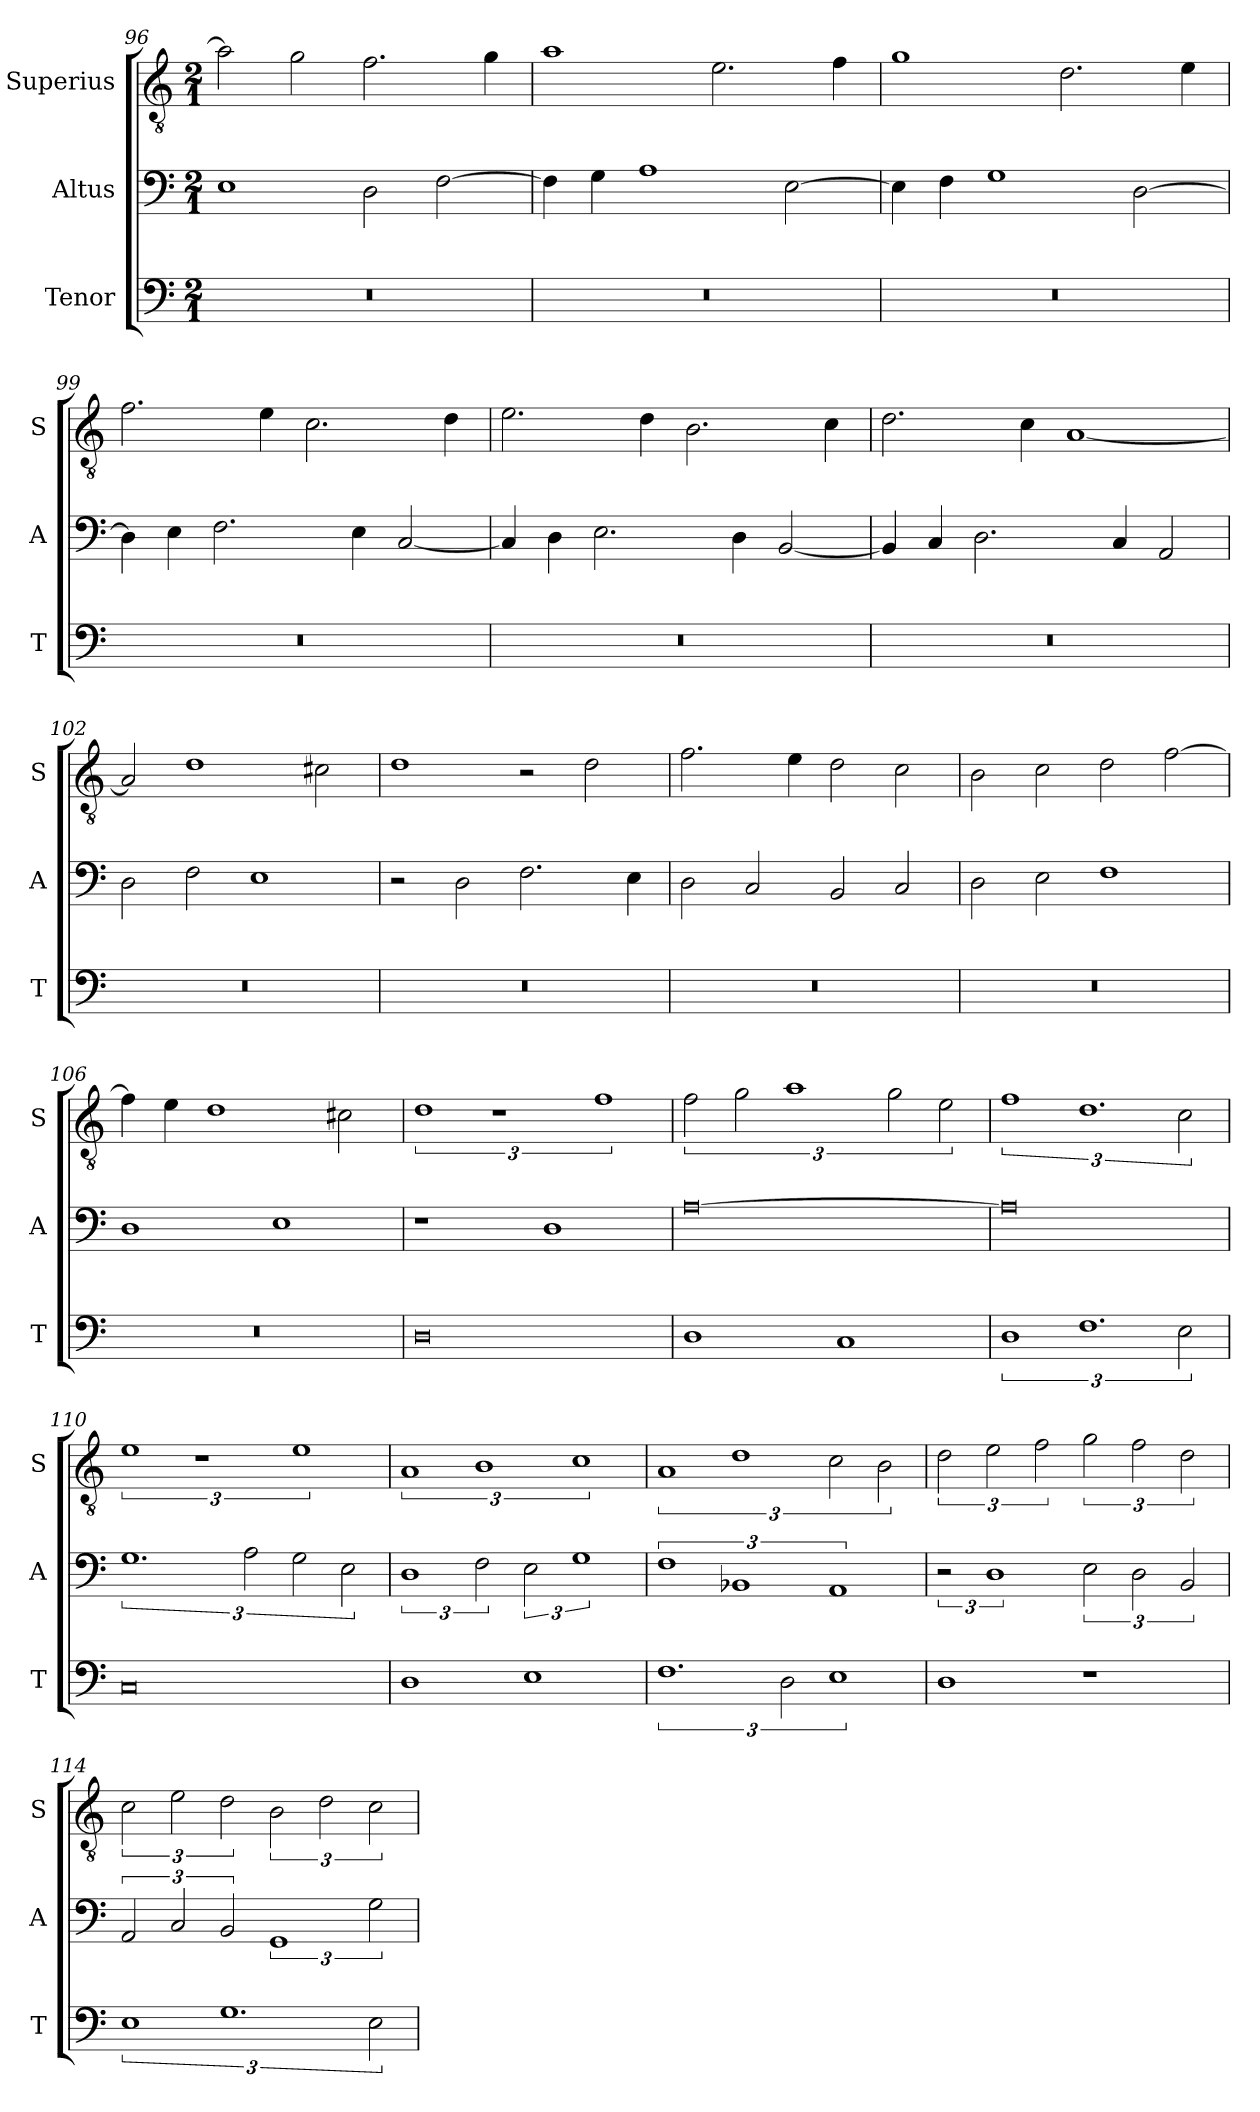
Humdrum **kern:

**kern	**kern	**kern
*part3	*part2	*part1
*staff3	*staff2	*staff1
*I"Tenor	*I"Altus	*I"Superius
*I'T	*I'A	*I'S
*clefF4	*clefF4	*clefGv2
*k[]	*k[]	*k[]
*M2/1	*M2/1	*M2/1
=96	=96	=96
0r	1E	2a]
.	.	2g
.	2D	2.f
.	[2F	.
.	.	4g
=97	=97	=97
0r	4F]	1a
.	4G	.
.	1A	.
.	.	2.e
.	[2E	.
.	.	4f
=98	=98	=98
0r	4E]	1g
.	4F	.
.	1G	.
.	.	2.d
.	[2D	.
.	.	4e
=99	=99	=99
0r	4D]	2.f
.	4E	.
.	2.F	.
.	.	4e
.	.	2.c
.	4E	.
.	[2C	.
.	.	4d
=100	=100	=100
0r	4C]	2.e
.	4D	.
.	2.E	.
.	.	4d
.	.	2.B
.	4D	.
.	[2BB	.
.	.	4c
=101	=101	=101
0r	4BB]	2.d
.	4C	.
.	2.D	.
.	.	4c
.	.	[1A
.	4C	.
.	2AA	.
=102	=102	=102
0r	2D	2A]
.	2F	1d
.	1E	.
.	.	2c#X
=103	=103	=103
0r	2r	1d
.	2D	.
.	2.F	2r
.	.	2d
.	4E	.
=104	=104	=104
0r	2D	2.f
.	2C	.
.	.	4e
.	2BB	2d
.	2C	2c
=105	=105	=105
0r	2D	2B
.	2E	2c
.	1F	2d
.	.	[2f
=106	=106	=106
0r	1D	4f]
.	.	4e
.	.	1d
.	1E	.
.	.	2c#X
=107	=107	=107
0D	1r	3%2d
.	.	3%2r
.	1D	.
.	.	3%2f
=108	=108	=108
1D	[0A	3f
.	.	3g
.	.	3%2a
1C	.	.
.	.	3g
.	.	3e
=109	=109	=109
3%2D	0A]	3%2f
3%2.F	.	3%2.d
3E	.	3c
=110	=110	=110
0C	3%2.G	3%2e
.	.	3%2r
.	3A	.
.	3G	3%2e
.	3E	.
=111	=111	=111
1D	3%2D	3%2A
.	3F	3%2B
1E	3E	.
.	3%2G	3%2c
=112	=112	=112
3%2.F	3%2F	3%2A
.	3%2BB-X	3%2d
3D	.	.
3%2E	3%2AA	3c
.	.	3B
=113	=113	=113
1D	3r	3d
.	3%2D	3e
.	.	3f
1r	3E	3g
.	3D	3f
.	3BB	3d
=114	=114	=114
3%2E	3AA	3c
.	3C	3e
3%2.G	3BB	3d
.	3%2GG	3B
.	.	3d
3E	3G	3c
=	=	=
*-	*-	*-
